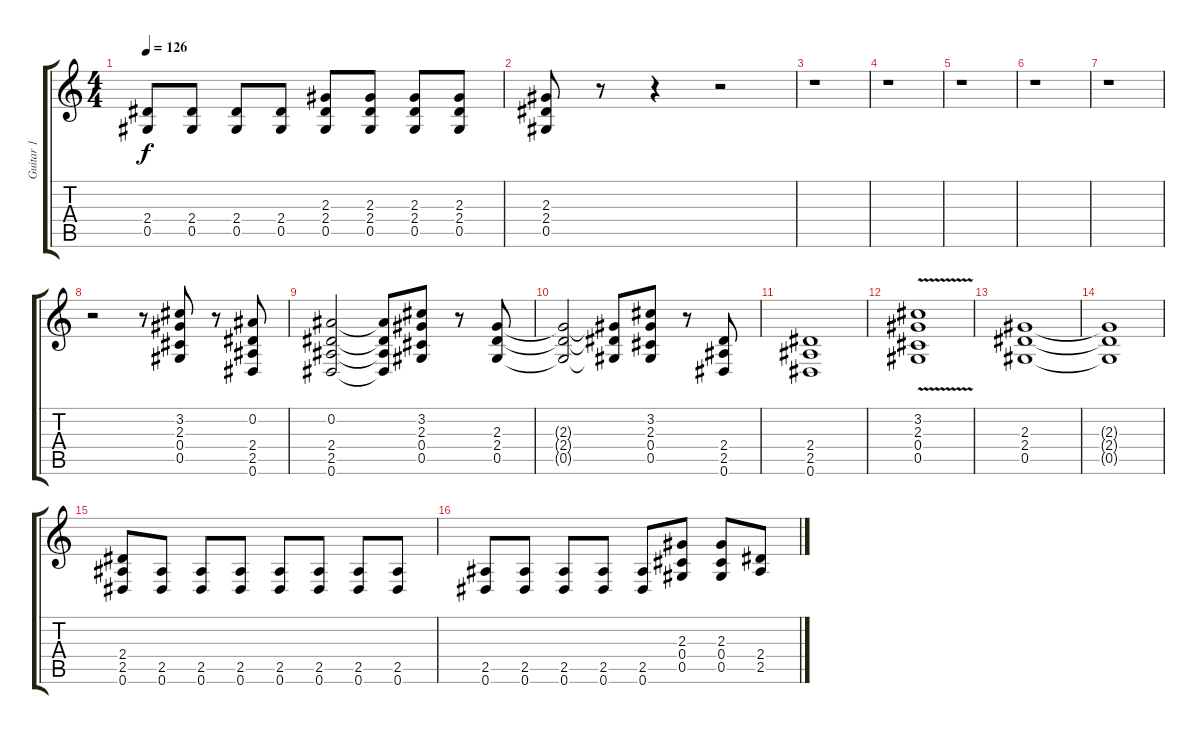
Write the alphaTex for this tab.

\track ("Guitar 1" "Guitar 1") {instrument distortionguitar}
\staff {score tabs}
\tuning (Eb4 Bb3 Gb3 Db3 Ab2 Eb2) {hide}
\ts (4 4)
\tempo 126
\clef g2
\ks c
(2.4 0.5).8{dy f} (2.4 0.5).8 (2.4 0.5).8 (2.4 0.5).8 (2.3 2.4 0.5).8 (2.3 2.4 0.5).8 (2.3 2.4 0.5).8 (2.3 2.4 0.5).8 |
(2.3 2.4 0.5).8 r.8 r.4 r.2 |
r.1 |
r.1 |
r.1 |
r.1 |
r.1 |
r.2 r.8 (3.2 2.3 0.4 0.5).8 r.8 (0.2 2.4 2.5 0.6).8 |
(0.2 2.4 2.5 0.6).2 (0.2{t} 2.4{t} 2.5{t} 0.6{t}).8 (3.2 2.3 0.4 0.5).8 r.8 (2.3 2.4 0.5).8 |
(2.3{t} 2.4{t} 0.5{t}).2 (2.3{t} 2.4{t} 0.5{t}).8 (3.2 2.3 0.4 0.5).8 r.8 (2.4 2.5 0.6).8 |
(2.4 2.5 0.6).1 |
(3.2{v} 2.3{v} 0.4{v} 0.5{v}).1 |
(2.3 2.4 0.5).1 |
(2.3{t} 2.4{t} 0.5{t}).1 |
(2.4 2.5 0.6).8 (2.5 0.6).8 (2.5 0.6).8 (2.5 0.6).8 (2.5 0.6).8 (2.5 0.6).8 (2.5 0.6).8 (2.5 0.6).8 |
(2.5 0.6).8 (2.5 0.6).8 (2.5 0.6).8 (2.5 0.6).8 (2.5 0.6).8 (2.3 0.4 0.5).8 (2.3 0.4 0.5).8 (2.4 2.5).8
